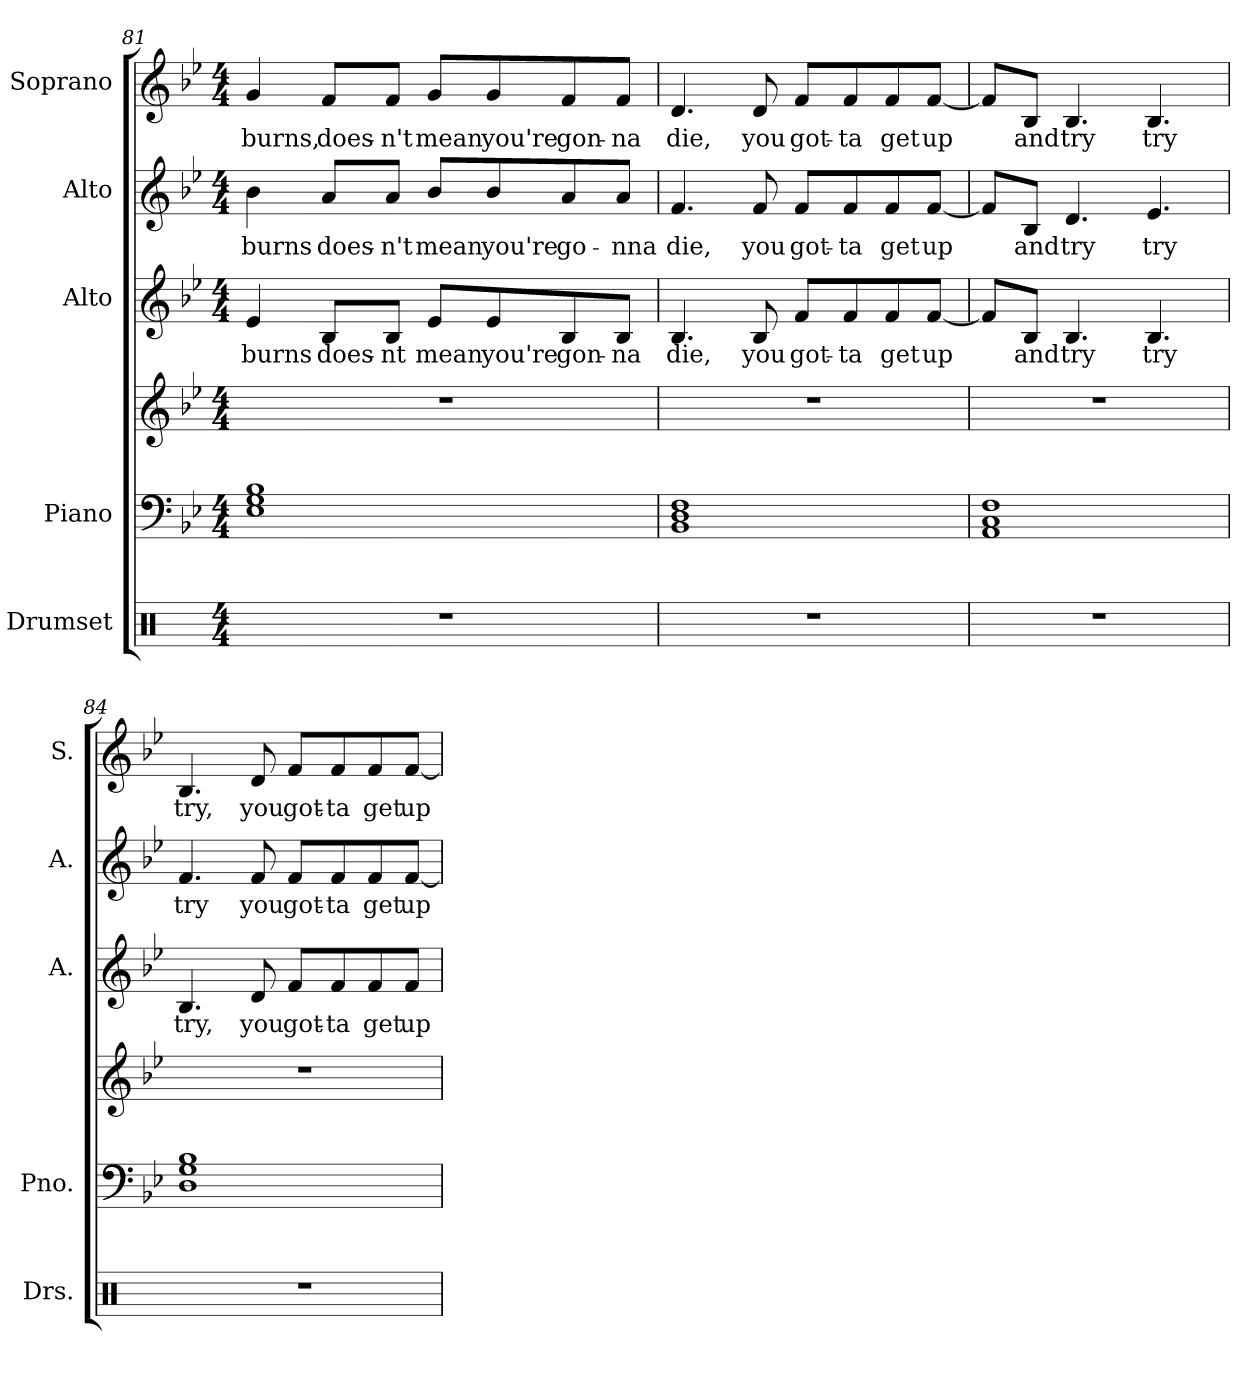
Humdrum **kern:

**kern	**kern	**kern	**kern	**text	**kern	**text	**kern	**text
*part5	*part4	*part4	*part3	*part3	*part2	*part2	*part1	*part1
*staff6	*staff5	*staff4	*staff3	*staff3	*staff2	*staff2	*staff1	*staff1
*I"Drumset	*I"Piano	*	*I"Alto	*	*I"Alto	*	*I"Soprano	*
*I'Drs.	*I'Pno.	*	*I'A.	*	*I'A.	*	*I'S.	*
*clefX	*clefF4	*clefG2	*clefG2	*	*clefG2	*	*clefG2	*
*k[]	*k[b-e-]	*k[b-e-]	*k[b-e-]	*	*k[b-e-]	*	*k[b-e-]	*
*M4/4	*M4/4	*M4/4	*M4/4	*	*M4/4	*	*M4/4	*
=81	=81	=81	=81	=81	=81	=81	=81	=81
1r	1E- 1G 1B-	1r	4e-/	burns	4b-\	burns	4g/	burns,
.	.	.	8B-/L	does-	8a/L	does-	8f/L	does-
.	.	.	8B-/J	-nt	8a/J	-n't	8f/J	-n't
.	.	.	8e-/L	mean	8b-/L	mean	8g/L	mean
.	.	.	8e-/	you're	8b-/	you're	8g/	you're
.	.	.	8B-/	gon-	8a/	go-	8f/	gon-
.	.	.	8B-/J	-na	8a/J	-nna	8f/J	-na
=82	=82	=82	=82	=82	=82	=82	=82	=82
1r	1BB- 1D 1F	1r	4.B-/	die,	4.f/	die,	4.d/	die,
.	.	.	8B-/	you	8f/	you	8d/	you
.	.	.	8f/L	got-	8f/L	got-	8f/L	got-
.	.	.	8f/	-ta	8f/	-ta	8f/	-ta
.	.	.	8f/	get	8f/	get	8f/	get
.	.	.	[8f/J	up	[8f/J	up	[8f/J	up
!!LO:LB:g=z
=83	=83	=83	=83	=83	=83	=83	=83	=83
1r	1AA 1C 1F	1r	8f/L]	.	8f/L]	.	8f/L]	.
.	.	.	8B-/J	and	8B-/J	and	8B-/J	and
.	.	.	4.B-/	try	4.d/	try	4.B-/	try
.	.	.	4.B-/	try	4.e-/	try	4.B-/	try
=84	=84	=84	=84	=84	=84	=84	=84	=84
1r	1D 1G 1B-	1r	4.B-/	try,	4.f/	try	4.B-/	try,
.	.	.	8d/	you	8f/	you	8d/	you
.	.	.	8f/L	got-	8f/L	got-	8f/L	got-
.	.	.	8f/	-ta	8f/	-ta	8f/	-ta
.	.	.	8f/	get	8f/	get	8f/	get
.	.	.	8f/J	up	[8f/J	up	[8f/J	up
=	=	=	=	=	=	=	=	=
*-	*-	*-	*-	*-	*-	*-	*-	*-
